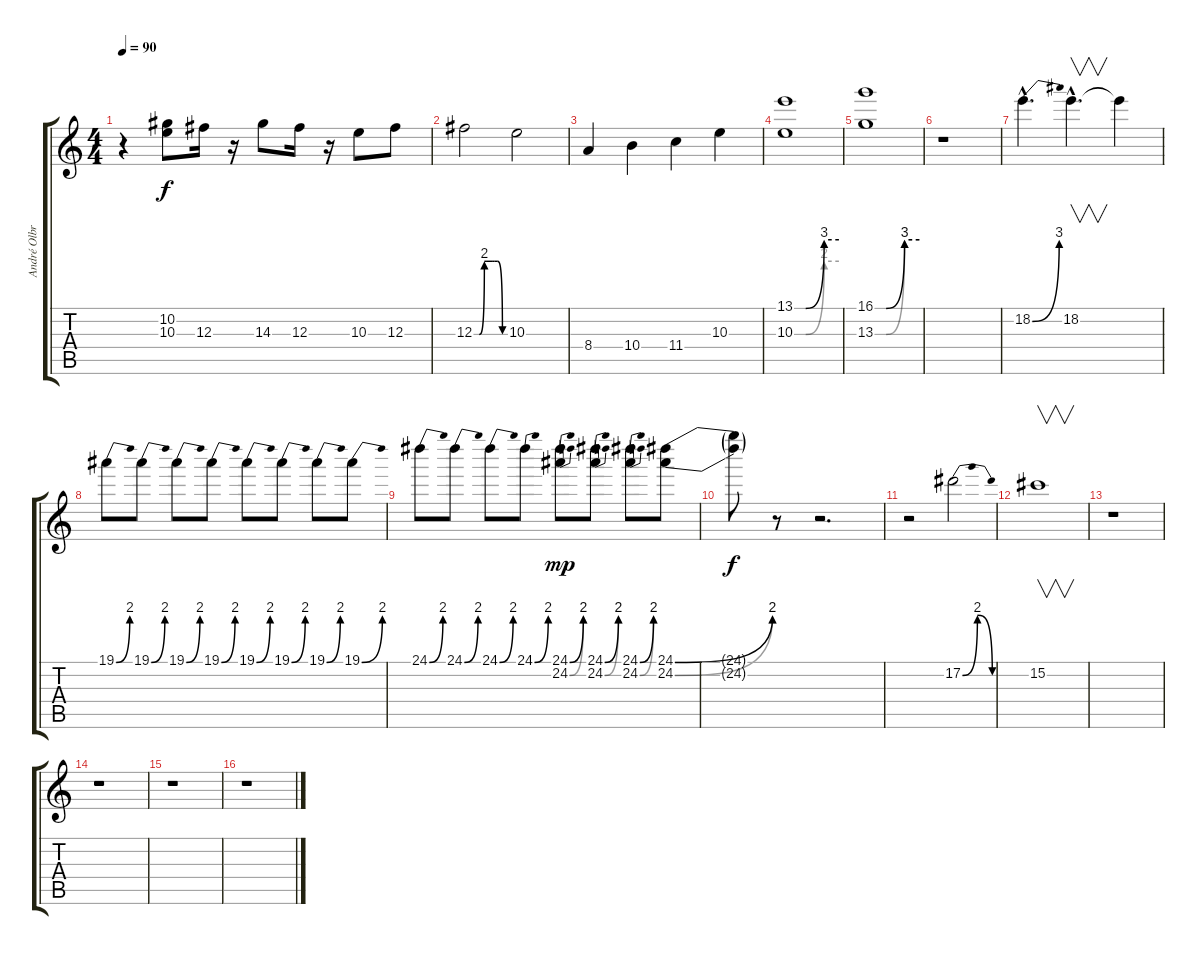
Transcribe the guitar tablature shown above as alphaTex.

\track ("André Olbrich" "André Olbr") {instrument distortionguitar}
\staff {score tabs}
\tuning (Eb4 Bb3 Gb3 Db3 Ab2 Eb2) {hide}
\ts (4 4)
\tempo 90
\clef g2
\ks c
r.4{dy f} (10.2{t} 10.3).8 12.3.16 r.16 14.3.8 12.3.16 r.16 10.3.8 12.3.8 |
12.3{be (custom 0 0 10 0 20 8 25 8 35 8 40 8 45 8 55 0 60 0)}.2 10.3.2 |
8.4.4 10.4.4 11.4.4 10.3.4 |
(13.1{be (custom 0 0 15 0 40 12 60 12)} 10.3{be (custom 0 0 15 0 40 8 60 8)}).1 |
(16.1{be (custom 0 0 15 0 40 12 60 12)} 13.3{be (custom 0 0 15 0 40 12 60 12)}).1 |
r.1{balance 8} |
18.2{be (bend 0 0 60 12) hac}.4{d} 18.2{hac}.4{v d} 18.2{t}.4 |
19.1{be (bend 0 0 60 8)}.8 19.1{be (bend 0 0 60 8)}.8 19.1{be (bend 0 0 60 8)}.8 19.1{be (bend 0 0 60 8)}.8 19.1{be (bend 0 0 60 8)}.8 19.1{be (bend 0 0 60 8)}.8 19.1{be (bend 0 0 60 8)}.8 19.1{be (bend 0 0 60 8)}.8 |
24.1{be (bend 0 0 60 8)}.8 24.1{be (bend 0 0 60 8)}.8 24.1{be (bend 0 0 60 8)}.8 24.1{be (bend 0 0 60 8)}.8 (24.1{be (bend 0 0 60 8)} 24.2{be (bend 0 0 60 8)}).8{dy mp} (24.1{be (bend 0 0 60 8)} 24.2{be (bend 0 0 60 8)}).8 (24.1{be (bend 0 0 60 8)} 24.2{be (bend 0 0 60 8)}).8 (24.1{be (bend 0 0 60 8)} 24.2{be (bend 0 0 60 8)}).8 |
(24.1{t} 24.2{t}).8{dy f} r.8 r.2{d} |
r.2 17.2{be (bendrelease 0 0 30 8 45 8 60 0)}.2 |
15.2.1{v} |
r.1 |
r.1 |
r.1 |
r.1
